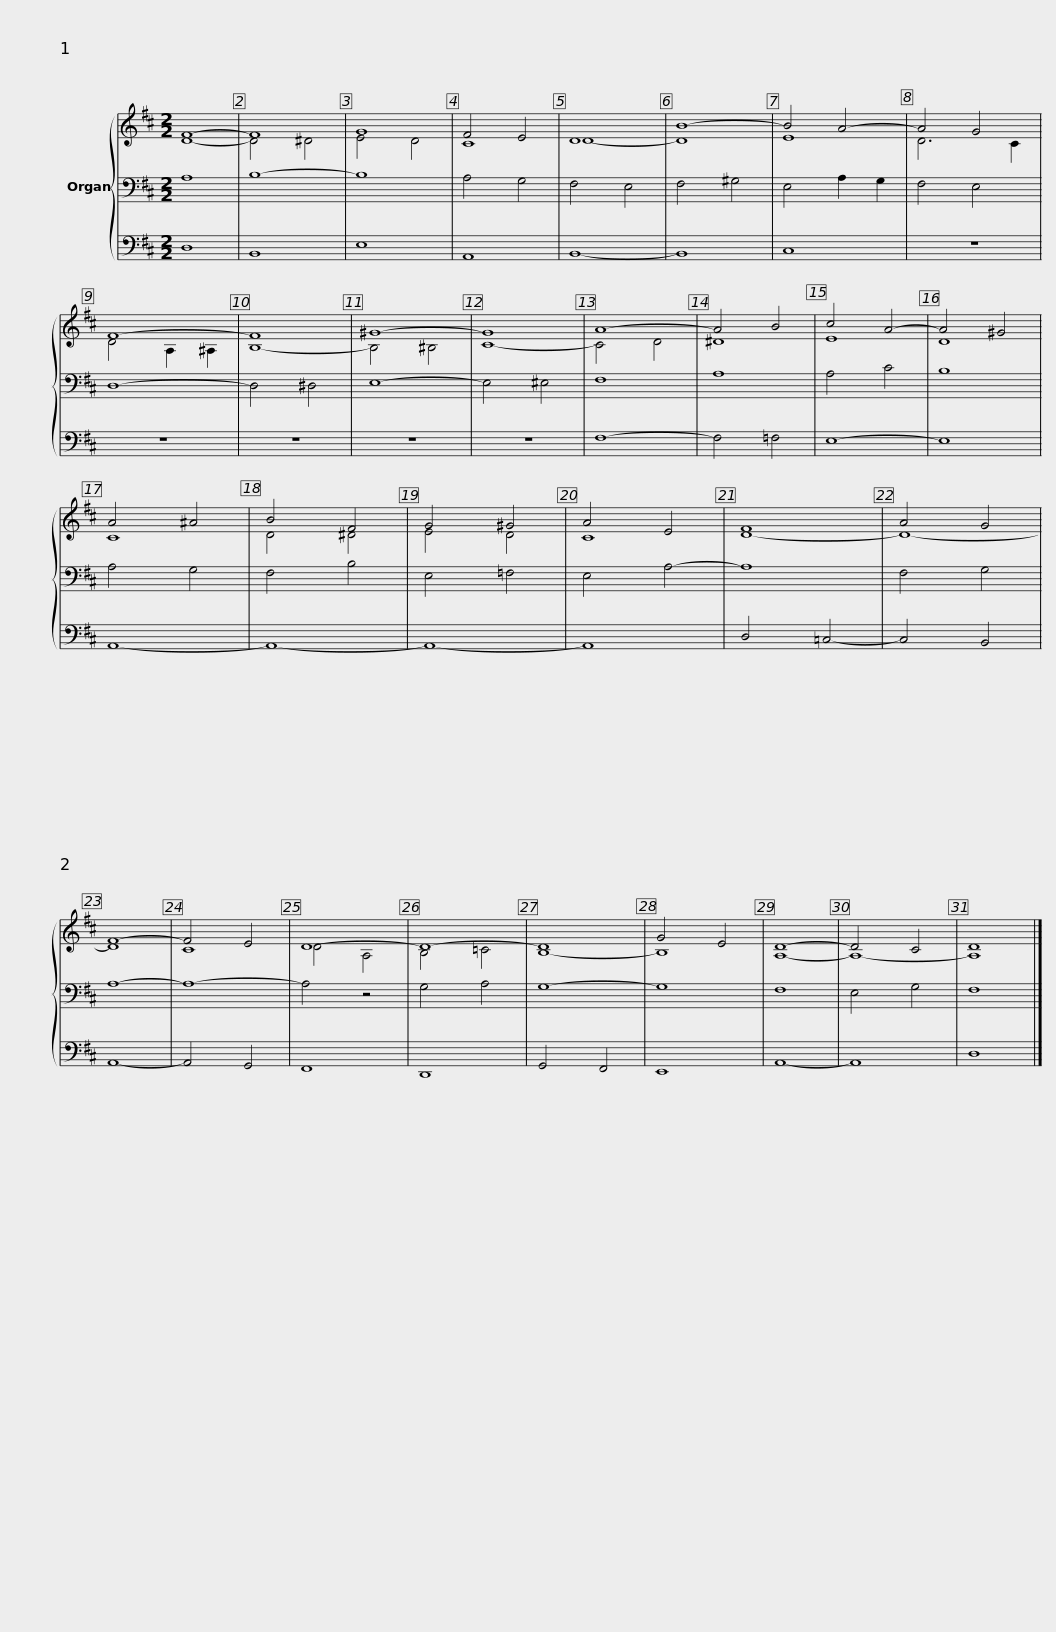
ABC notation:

X:1
%%score { ( 1 2 ) | 3 | 4 }
L:1/8
M:2/2
I:linebreak $
K:D
V:1 treble
V:2 treble
V:3 bass
V:4 bass
V:1
 F8- | F8 | G8 | F4 E4 | D8 | %5
 B8- | B4 A4- | A4 G4 | F8- | F8 | %10
 ^G8- |$ G8 | A8- | A4 B4 | c4 A4- | %15
 A4 ^G4 | A4 ^A4 | B4 F4 | G4 ^G4 | A4 E4 | %20
 F8 | A4 G4 | F8- | F4 E4 |$ D8- | %25
 D8- | D8 | G4 E4 | D8- | D4 C4 | %30
 D8 |] %31
V:2
 D8- | D4 ^D4 | E4 D4 | C8 | D8- | %5
 D8 | E8 | D6 C2 | D4 A,2 ^A,2 | B,8- | %10
 B,4 ^B,4 |$ C8- | C4 D4 | ^D8 | E8 | %15
 D8 | C8 | D4 ^D4 | E4 D4 | C8 | %20
 D8- | D8- | D8 | C8 |$ D4 A,4 | %25
 B,4 =C4 | B,8- | B,8 | A,8- | A,8- | %30
 A,8 |] %31
V:3
 A,8 | B,8- | B,8 | A,4 G,4 | F,4 E,4 | %5
 F,4 ^G,4 | E,4 A,2 G,2 | F,4 E,4 | D,8- | D,4 ^D,4 | %10
 E,8- |$ E,4 ^E,4 | F,8 | A,8 | A,4 C4 | %15
 B,8 | A,4 G,4 | F,4 B,4 | E,4 =F,4 | E,4 A,4- | %20
 A,8 | F,4 G,4 | A,8- | A,8- |$ A,4 z4 | %25
 G,4 A,4 | G,8- | G,8 | F,8 | E,4 G,4 | %30
 F,8 |] %31
V:4
 D,8 | B,,8 | E,8 | A,,8 | B,,8- | %5
 B,,8 | C,8 | z8 | z8 | z8 | %10
 z8 |$ z8 | F,8- | F,4 =F,4 | E,8- | %15
 E,8 | A,,8- | A,,8- | A,,8- | A,,8 | %20
 D,4 =C,4- | C,4 B,,4 | A,,8- | A,,4 G,,4 |$ F,,8 | %25
 D,,8 | G,,4 F,,4 | E,,8 | A,,8- | A,,8 | %30
 D,8 |] %31
